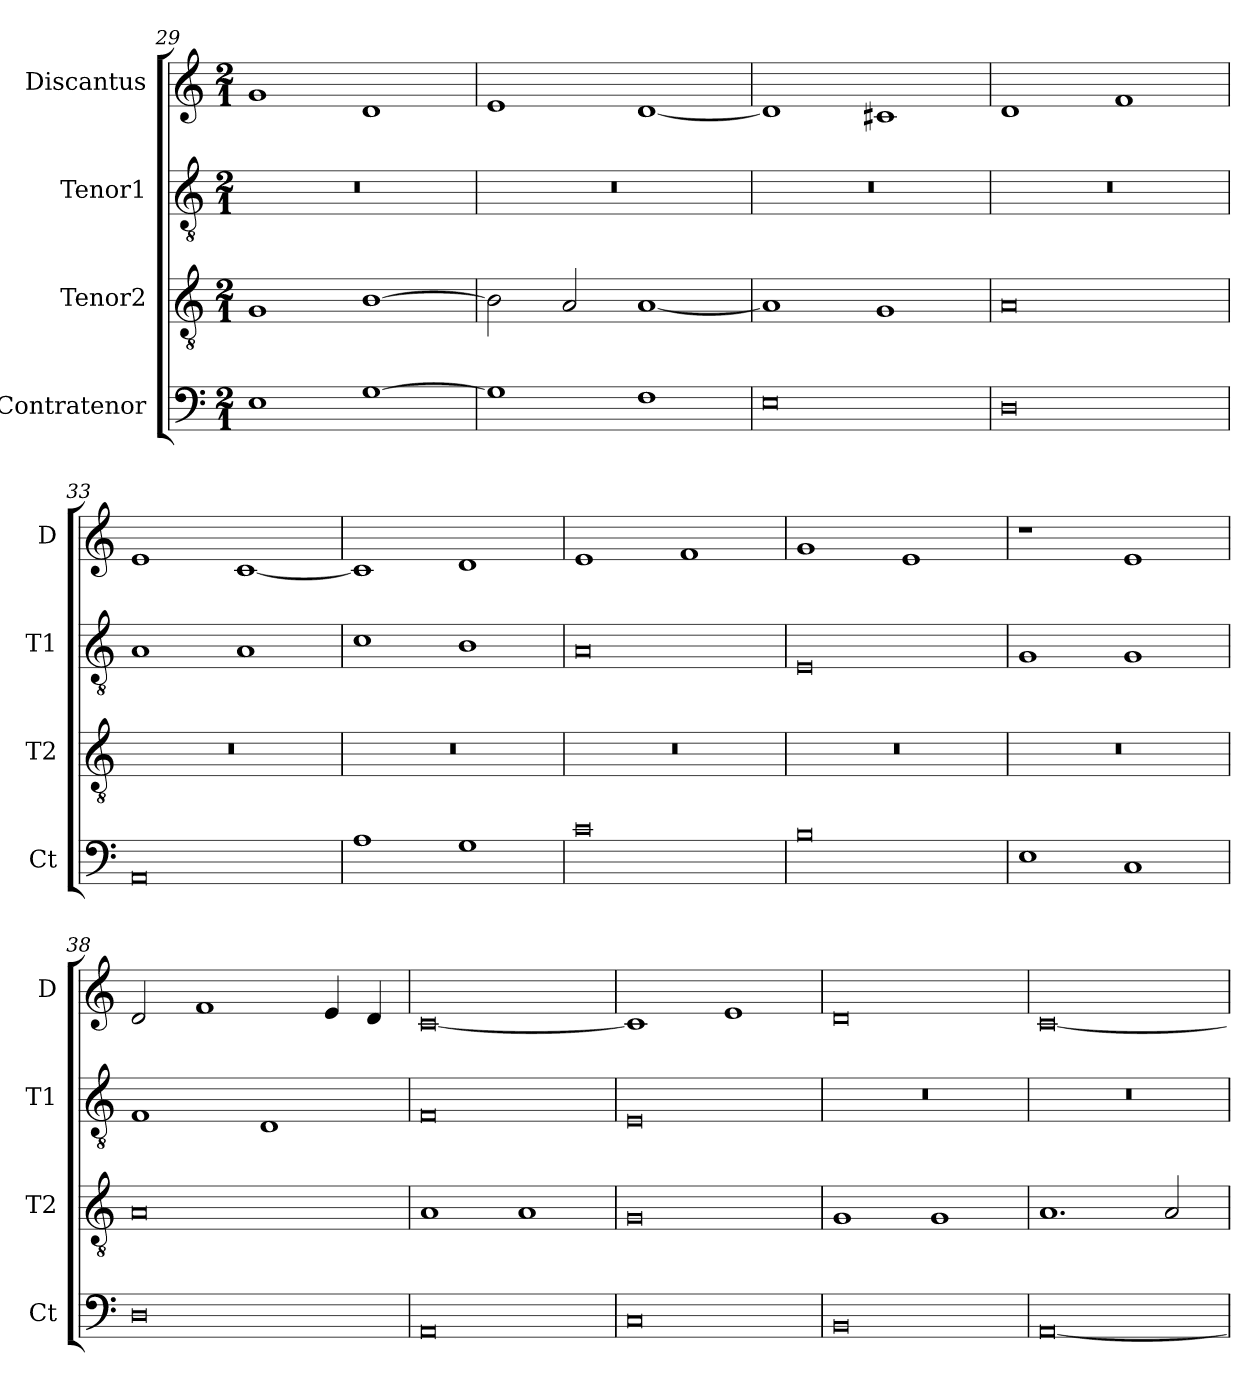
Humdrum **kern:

**kern	**kern	**kern	**kern
*part4	*part3	*part2	*part1
*staff4	*staff3	*staff2	*staff1
*I"Contratenor	*I"Tenor2	*I"Tenor1	*I"Discantus
*I'Ct	*I'T2	*I'T1	*I'D
*clefF4	*clefGv2	*clefGv2	*clefG2
*k[]	*k[]	*k[]	*k[]
*M2/1	*M2/1	*M2/1	*M2/1
=29	=29	=29	=29
1E	1G	0r	1g
[1G	[1B	.	1d
=30	=30	=30	=30
1G]	2B]	0r	1e
.	2A	.	.
1F	[1A	.	[1d
=31	=31	=31	=31
0E	1A]	0r	1d]
.	1G	.	1c#X
=32	=32	=32	=32
0D	0A	0r	1d
.	.	.	1f
=33	=33	=33	=33
0AA	0r	1A	1e
.	.	1A	[1c
=34	=34	=34	=34
1A	0r	1c	1c]
1G	.	1B	1d
=35	=35	=35	=35
0c	0r	0A	1e
.	.	.	1f
=36	=36	=36	=36
0B	0r	0E	1g
.	.	.	1e
=37	=37	=37	=37
1E	0r	1G	1r
1C	.	1G	1e
=38	=38	=38	=38
0D	0A	1F	2d
.	.	.	1f
.	.	1D	.
.	.	.	4e
.	.	.	4d
=39	=39	=39	=39
0AA	1A	0F	[0c
.	1A	.	.
=40	=40	=40	=40
0C	0G	0E	1c]
.	.	.	1e
=41	=41	=41	=41
0BB	1G	0r	0d
.	1G	.	.
=42	=42	=42	=42
[0AA	1.A	0r	[0c
.	2A	.	.
=	=	=	=
*-	*-	*-	*-
